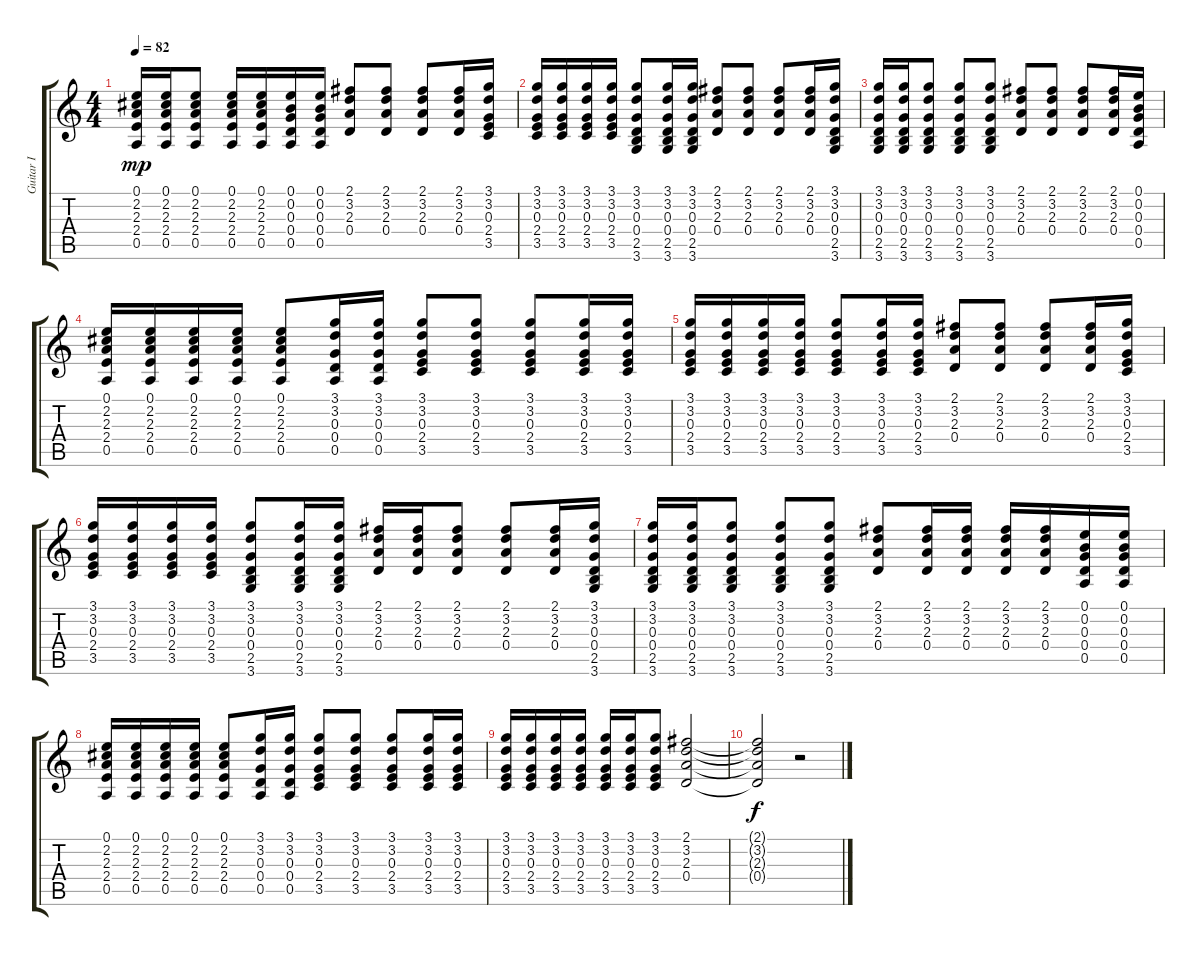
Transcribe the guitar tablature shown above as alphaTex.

\track ("Guitar I" "Guitar I") {instrument acousticguitarsteel}
\staff {score tabs}
\tuning (E4 B3 G3 D3 A2 E2) {hide}
\ts (4 4)
\tempo 82
\clef g2
\ks c
(0.1 2.2 2.3 2.4 0.5).16{dy mp} (0.1 2.2 2.3 2.4 0.5).16 (0.1 2.2 2.3 2.4 0.5).8 (0.1 2.2 2.3 2.4 0.5).16 (0.1 2.2 2.3 2.4 0.5).16 (0.1 0.2 0.3 0.4 0.5).16 (0.1 0.2 0.3 0.4 0.5).16 (2.1 3.2 2.3 0.4).8 (2.1 3.2 2.3 0.4).8 (2.1 3.2 2.3 0.4).8 (2.1 3.2 2.3 0.4).16 (3.1 3.2 0.3 2.4 3.5).16 |
(3.1 3.2 0.3 2.4 3.5).16 (3.1 3.2 0.3 2.4 3.5).16 (3.1 3.2 0.3 2.4 3.5).16 (3.1 3.2 0.3 2.4 3.5).16 (3.1 3.2 0.3 0.4 2.5 3.6).8 (3.1 3.2 0.3 0.4 2.5 3.6).16 (3.1 3.2 0.3 0.4 2.5 3.6).16 (2.1 3.2 2.3 0.4).8 (2.1 3.2 2.3 0.4).8 (2.1 3.2 2.3 0.4).8 (2.1 3.2 2.3 0.4).16 (3.1 3.2 0.3 0.4 2.5 3.6).16 |
(3.1 3.2 0.3 0.4 2.5 3.6).16 (3.1 3.2 0.3 0.4 2.5 3.6).16 (3.1 3.2 0.3 0.4 2.5 3.6).8 (3.1 3.2 0.3 0.4 2.5 3.6).8 (3.1 3.2 0.3 0.4 2.5 3.6).8 (2.1 3.2 2.3 0.4).8 (2.1 3.2 2.3 0.4).8 (2.1 3.2 2.3 0.4).8 (2.1 3.2 2.3 0.4).16 (0.1 0.2 0.3 0.4 0.5).16 |
(0.1 2.2 2.3 2.4 0.5).16 (0.1 2.2 2.3 2.4 0.5).16 (0.1 2.2 2.3 2.4 0.5).16 (0.1 2.2 2.3 2.4 0.5).16 (0.1 2.2 2.3 2.4 0.5).8 (3.1 3.2 0.3 0.4 0.5).16 (3.1 3.2 0.3 0.4 0.5).16 (3.1 3.2 0.3 2.4 3.5).8 (3.1 3.2 0.3 2.4 3.5).8 (3.1 3.2 0.3 2.4 3.5).8 (3.1 3.2 0.3 2.4 3.5).16 (3.1 3.2 0.3 2.4 3.5).16 |
(3.1 3.2 0.3 2.4 3.5).16 (3.1 3.2 0.3 2.4 3.5).16 (3.1 3.2 0.3 2.4 3.5).16 (3.1 3.2 0.3 2.4 3.5).16 (3.1 3.2 0.3 2.4 3.5).8 (3.1 3.2 0.3 2.4 3.5).16 (3.1 3.2 0.3 2.4 3.5).16 (2.1 3.2 2.3 0.4).8 (2.1 3.2 2.3 0.4).8 (2.1 3.2 2.3 0.4).8 (2.1 3.2 2.3 0.4).16 (3.1 3.2 0.3 2.4 3.5).16 |
(3.1 3.2 0.3 2.4 3.5).16 (3.1 3.2 0.3 2.4 3.5).16 (3.1 3.2 0.3 2.4 3.5).16 (3.1 3.2 0.3 2.4 3.5).16 (3.1 3.2 0.3 0.4 2.5 3.6).8 (3.1 3.2 0.3 0.4 2.5 3.6).16 (3.1 3.2 0.3 0.4 2.5 3.6).16 (2.1 3.2 2.3 0.4).16 (2.1 3.2 2.3 0.4).16 (2.1 3.2 2.3 0.4).8 (2.1 3.2 2.3 0.4).8 (2.1 3.2 2.3 0.4).16 (3.1 3.2 0.3 0.4 2.5 3.6).16 |
(3.1 3.2 0.3 0.4 2.5 3.6).16 (3.1 3.2 0.3 0.4 2.5 3.6).16 (3.1 3.2 0.3 0.4 2.5 3.6).8 (3.1 3.2 0.3 0.4 2.5 3.6).8 (3.1 3.2 0.3 0.4 2.5 3.6).8 (2.1 3.2 2.3 0.4).8 (2.1 3.2 2.3 0.4).16 (2.1 3.2 2.3 0.4).16 (2.1 3.2 2.3 0.4).16 (2.1 3.2 2.3 0.4).16 (0.1 0.2 0.3 0.4 0.5).16 (0.1 0.2 0.3 0.4 0.5).16 |
(0.1 2.2 2.3 2.4 0.5).16 (0.1 2.2 2.3 2.4 0.5).16 (0.1 2.2 2.3 2.4 0.5).16 (0.1 2.2 2.3 2.4 0.5).16 (0.1 2.2 2.3 2.4 0.5).8 (3.1 3.2 0.3 0.4 0.5).16 (3.1 3.2 0.3 0.4 0.5).16 (3.1 3.2 0.3 2.4 3.5).8 (3.1 3.2 0.3 2.4 3.5).8 (3.1 3.2 0.3 2.4 3.5).8 (3.1 3.2 0.3 2.4 3.5).16 (3.1 3.2 0.3 2.4 3.5).16 |
(3.1 3.2 0.3 2.4 3.5).16 (3.1 3.2 0.3 2.4 3.5).16 (3.1 3.2 0.3 2.4 3.5).16 (3.1 3.2 0.3 2.4 3.5).16 (3.1 3.2 0.3 2.4 3.5).16 (3.1 3.2 0.3 2.4 3.5).16 (3.1 3.2 0.3 2.4 3.5).8 (2.1 3.2 2.3 0.4).2 |
(2.1{t} 3.2{t} 2.3{t} 0.4{t}).2{dy f} r.2
